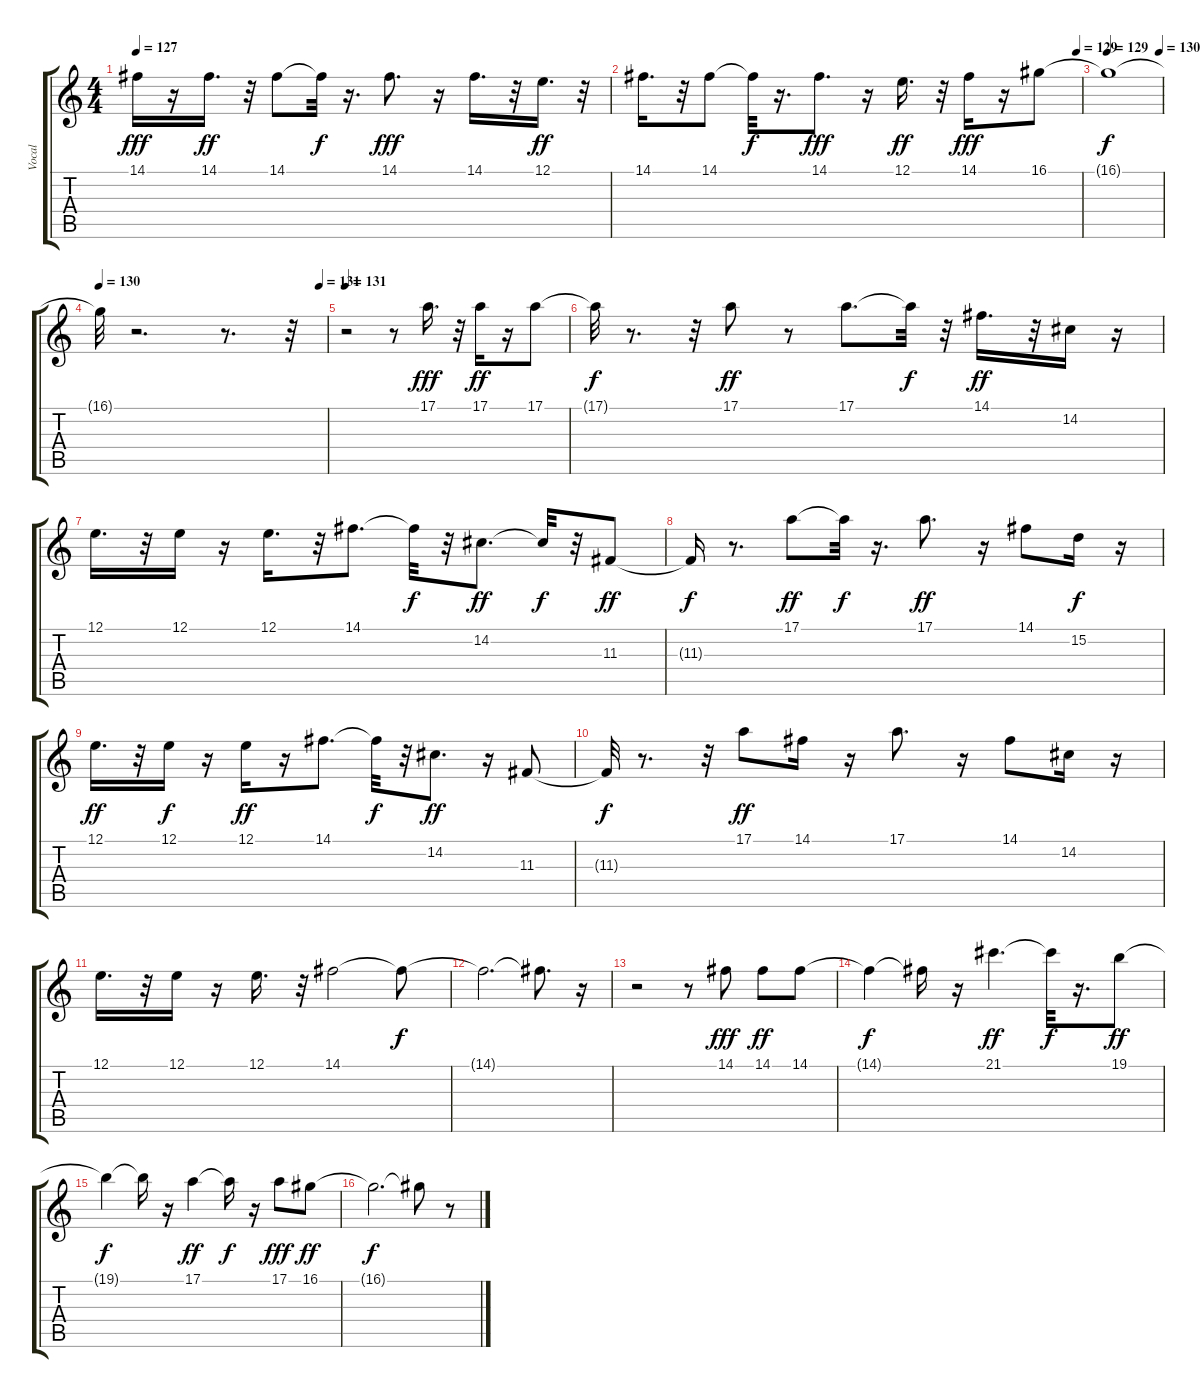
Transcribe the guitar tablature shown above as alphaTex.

\track ("Vocal" "Vocal") {instrument flute}
\staff {score tabs}
\tuning (E4 B3 G3 D3 A2 E2) {hide}
\ts (4 4)
\tempo 127
\clef g2
\ks c
14.1.16{dy fff} r.16 14.1.16{d dy ff} r.32 14.1.8 14.1{t}.32{dy f} r.16{d} 14.1.8{d dy fff} r.16 14.1.16{d} r.32 12.1.16{d dy ff} r.32 |
\tempo (129 0.9895833333333334)
14.1.16{d} r.32 14.1.8 14.1{t}.32{dy f} r.16{d} 14.1.8{d dy fff} r.16 12.1.16{d dy ff} r.32 14.1.16{dy fff} r.16 16.1.8 |
\tempo 129
\tempo (130 0.9583333333333334)
16.1{t}.1{dy f} |
\tempo 130
\tempo (131 0.96875)
16.1{t}.32 r.2{d} r.8{d} r.32 |
\tempo 131
r.2 r.8 17.1.16{d dy fff} r.32 17.1.16{dy ff} r.16 17.1.8 |
17.1{t}.32{dy f} r.8{d} r.32 17.1.8{dy ff} r.8 17.1.8{d} 17.1{t}.32{dy f} r.32 14.1.16{d dy ff} r.32 14.2.16 r.16 |
12.1.16{d} r.32 12.1.16 r.16 12.1.16{d} r.32 14.1.8{d} 14.1{t}.32{dy f} r.32 14.2.8{d dy ff} 14.2{t}.32{dy f} r.32 11.3.8{dy ff} |
11.3{t}.16{dy f} r.8{d} 17.1.8{dy ff} 17.1{t}.32{dy f} r.16{d} 17.1.8{d dy ff} r.16 14.1.8 15.2.16{dy f} r.16 |
12.1.16{d dy ff} r.32 12.1.16{dy f} r.16 12.1.16{dy ff} r.16 14.1.8{d} 14.1{t}.32{dy f} r.32 14.2.8{d dy ff} r.16 11.3.8 |
11.3{t}.32{dy f} r.8{d} r.32 17.1.8{dy ff} 14.1.16 r.16 17.1.8{d} r.16 14.1.8 14.2.16 r.16 |
12.1.16{d} r.32 12.1.16 r.16 12.1.16{d} r.32 14.1.2 14.1{t}.8{dy f} |
14.1{t}.2{d} 14.1{t}.8{d} r.16 |
r.2 r.8 14.1.8{dy fff} 14.1.8{dy ff} 14.1.8 |
14.1{t}.4{dy f} 14.1{t}.16 r.16 21.1.4{d dy ff} 21.1{t}.32{dy f} r.16{d} 19.1.8{dy ff} |
19.1{t}.4{dy f} 19.1{t}.16 r.16 17.1.4{dy ff} 17.1{t}.16{dy f} r.16 17.1.8{dy fff} 16.1.8{dy ff} |
16.1{t}.2{d dy f} 16.1{t}.8 r.8
